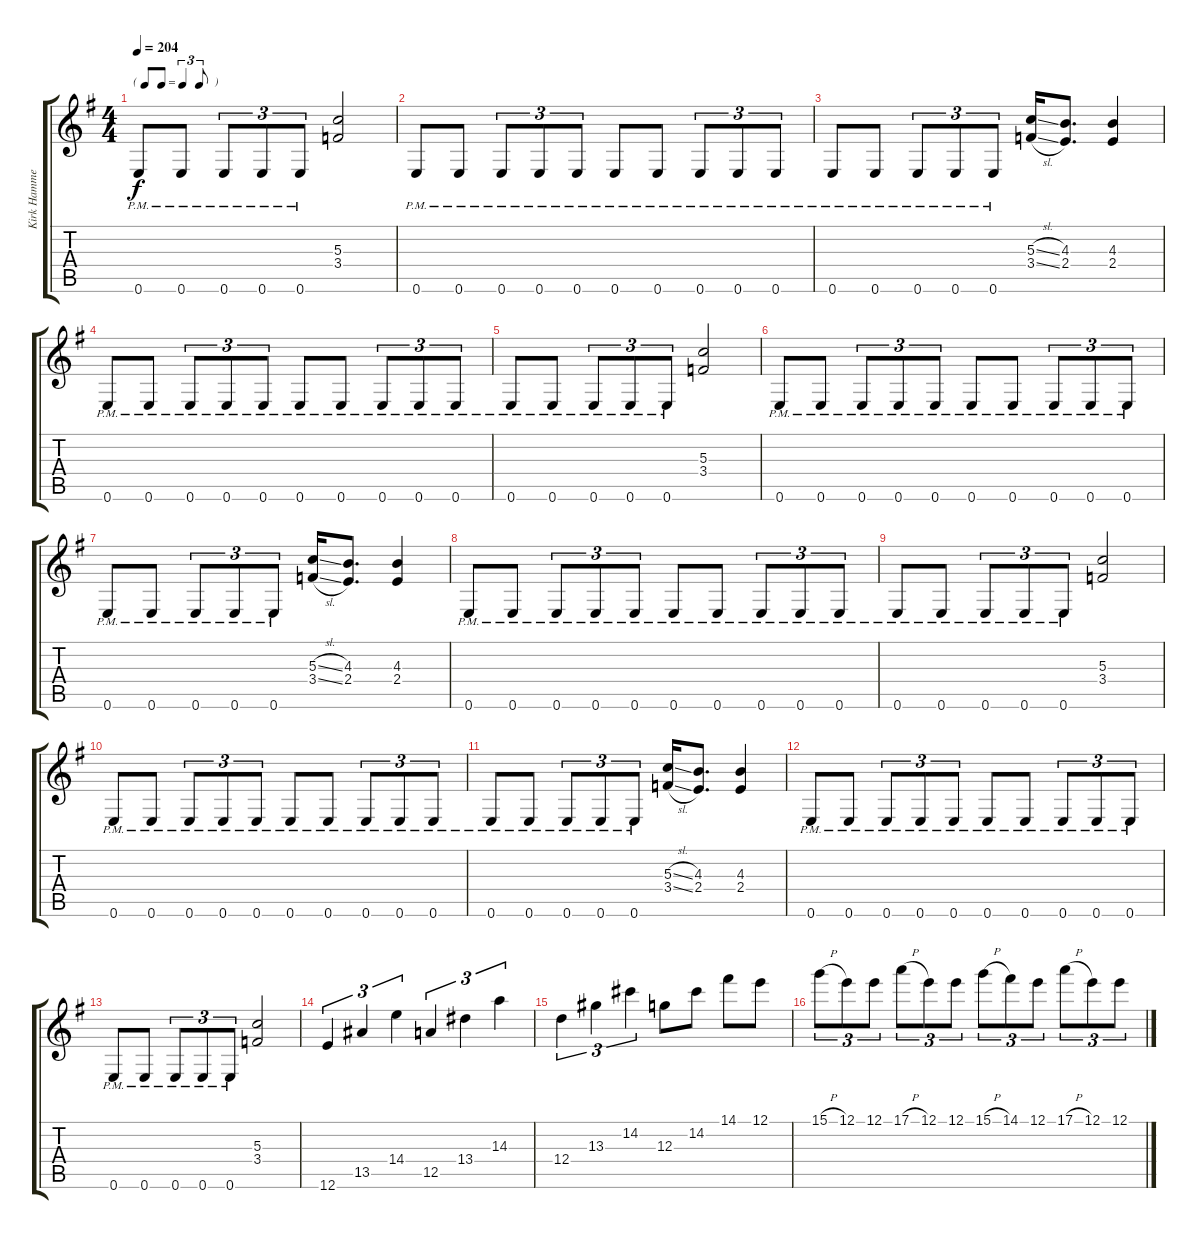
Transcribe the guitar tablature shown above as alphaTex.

\track ("Kirk Hammett" "Kirk Hamme") {instrument distortionguitar}
\staff {score tabs}
\tuning (E4 B3 G3 D3 A2 E2) {hide}
\ts (4 4)
\tf triplet8th
\tempo 204
\clef g2
\ks eminor
0.6{pm}.8{dy f} 0.6{pm}.8 0.6{pm}.8{tu (3 2)} 0.6{pm}.8{tu (3 2)} 0.6{pm}.8{tu (3 2)} (5.3 3.4).2 |
0.6{pm}.8 0.6{pm}.8 0.6{pm}.8{tu (3 2)} 0.6{pm}.8{tu (3 2)} 0.6{pm}.8{tu (3 2)} 0.6{pm}.8 0.6{pm}.8 0.6{pm}.8{tu (3 2)} 0.6{pm}.8{tu (3 2)} 0.6{pm}.8{tu (3 2)} |
0.6{pm}.8 0.6{pm}.8 0.6{pm}.8{tu (3 2)} 0.6{pm}.8{tu (3 2)} 0.6{pm}.8{tu (3 2)} (5.3{sl} 3.4{sl}).16 (4.3 2.4).8{d} (4.3 2.4).4 |
0.6{pm}.8 0.6{pm}.8 0.6{pm}.8{tu (3 2)} 0.6{pm}.8{tu (3 2)} 0.6{pm}.8{tu (3 2)} 0.6{pm}.8 0.6{pm}.8 0.6{pm}.8{tu (3 2)} 0.6{pm}.8{tu (3 2)} 0.6{pm}.8{tu (3 2)} |
0.6{pm}.8 0.6{pm}.8 0.6{pm}.8{tu (3 2)} 0.6{pm}.8{tu (3 2)} 0.6{pm}.8{tu (3 2)} (5.3 3.4).2 |
0.6{pm}.8 0.6{pm}.8 0.6{pm}.8{tu (3 2)} 0.6{pm}.8{tu (3 2)} 0.6{pm}.8{tu (3 2)} 0.6{pm}.8 0.6{pm}.8 0.6{pm}.8{tu (3 2)} 0.6{pm}.8{tu (3 2)} 0.6{pm}.8{tu (3 2)} |
0.6{pm}.8 0.6{pm}.8 0.6{pm}.8{tu (3 2)} 0.6{pm}.8{tu (3 2)} 0.6{pm}.8{tu (3 2)} (5.3{sl} 3.4{sl}).16 (4.3 2.4).8{d} (4.3 2.4).4 |
0.6{pm}.8 0.6{pm}.8 0.6{pm}.8{tu (3 2)} 0.6{pm}.8{tu (3 2)} 0.6{pm}.8{tu (3 2)} 0.6{pm}.8 0.6{pm}.8 0.6{pm}.8{tu (3 2)} 0.6{pm}.8{tu (3 2)} 0.6{pm}.8{tu (3 2)} |
0.6{pm}.8 0.6{pm}.8 0.6{pm}.8{tu (3 2)} 0.6{pm}.8{tu (3 2)} 0.6{pm}.8{tu (3 2)} (5.3 3.4).2 |
0.6{pm}.8 0.6{pm}.8 0.6{pm}.8{tu (3 2)} 0.6{pm}.8{tu (3 2)} 0.6{pm}.8{tu (3 2)} 0.6{pm}.8 0.6{pm}.8 0.6{pm}.8{tu (3 2)} 0.6{pm}.8{tu (3 2)} 0.6{pm}.8{tu (3 2)} |
0.6{pm}.8 0.6{pm}.8 0.6{pm}.8{tu (3 2)} 0.6{pm}.8{tu (3 2)} 0.6{pm}.8{tu (3 2)} (5.3{sl} 3.4{sl}).16 (4.3 2.4).8{d} (4.3 2.4).4 |
0.6{pm}.8 0.6{pm}.8 0.6{pm}.8{tu (3 2)} 0.6{pm}.8{tu (3 2)} 0.6{pm}.8{tu (3 2)} 0.6{pm}.8 0.6{pm}.8 0.6{pm}.8{tu (3 2)} 0.6{pm}.8{tu (3 2)} 0.6{pm}.8{tu (3 2)} |
0.6{pm}.8 0.6{pm}.8 0.6{pm}.8{tu (3 2)} 0.6{pm}.8{tu (3 2)} 0.6{pm}.8{tu (3 2)} (5.3 3.4).2 |
12.6.4{tu (3 2) balance 8} 13.5.4{tu (3 2)} 14.4.4{tu (3 2)} 12.5.4{tu (3 2)} 13.4.4{tu (3 2)} 14.3.4{tu (3 2)} |
12.4.4{tu (3 2)} 13.3.4{tu (3 2)} 14.2.4{tu (3 2)} 12.3.8 14.2.8 14.1.8 12.1.8 |
15.1{h}.8{tu (3 2)} 12.1.8{tu (3 2)} 12.1.8{tu (3 2)} 17.1{h}.8{tu (3 2)} 12.1.8{tu (3 2)} 12.1.8{tu (3 2)} 15.1{h}.8{tu (3 2)} 14.1.8{tu (3 2)} 12.1.8{tu (3 2)} 17.1{h}.8{tu (3 2)} 12.1.8{tu (3 2)} 12.1.8{tu (3 2)}
